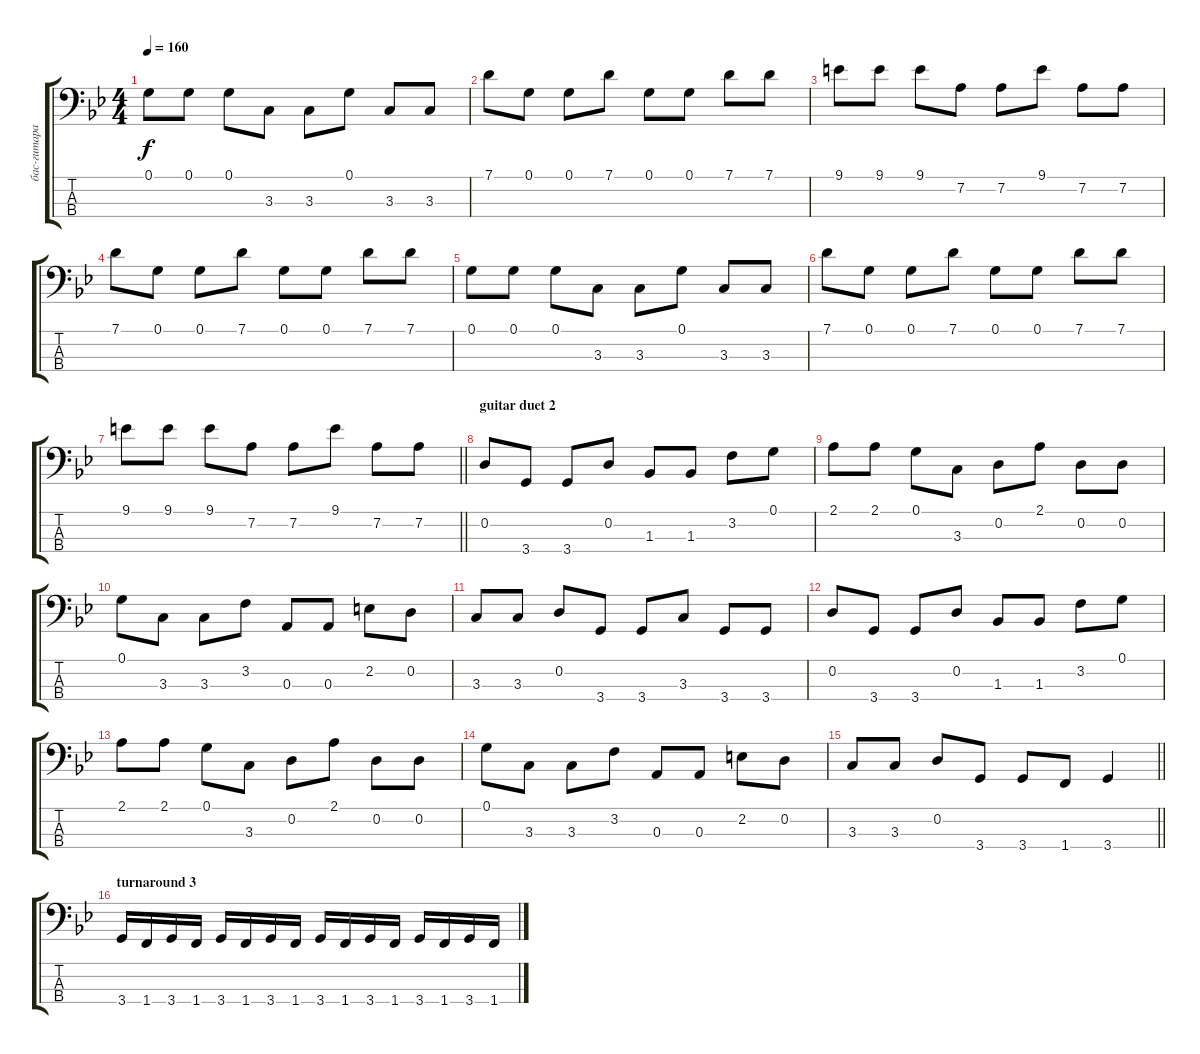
\track ("бас-гитара" "бас-гитара") {instrument electricbassfinger}
\staff {score tabs}
\tuning (G2 D2 A1 E1) {hide}
\ts (4 4)
\tempo 160
\clef f4
\ks gminor
0.1.8{dy f} 0.1.8 0.1.8 3.3.8 3.3.8 0.1.8 3.3.8 3.3.8 |
7.1.8 0.1.8 0.1.8 7.1.8 0.1.8 0.1.8 7.1.8 7.1.8 |
9.1.8 9.1.8 9.1.8 7.2.8 7.2.8 9.1.8 7.2.8 7.2.8 |
7.1.8 0.1.8 0.1.8 7.1.8 0.1.8 0.1.8 7.1.8 7.1.8 |
0.1.8 0.1.8 0.1.8 3.3.8 3.3.8 0.1.8 3.3.8 3.3.8 |
7.1.8 0.1.8 0.1.8 7.1.8 0.1.8 0.1.8 7.1.8 7.1.8 |
\barLineRight lightlight
9.1.8 9.1.8 9.1.8 7.2.8 7.2.8 9.1.8 7.2.8 7.2.8 |
\section ("" "guitar duet 2")
0.2.8 3.4.8 3.4.8 0.2.8 1.3.8 1.3.8 3.2.8 0.1.8 |
2.1.8 2.1.8 0.1.8 3.3.8 0.2.8 2.1.8 0.2.8 0.2.8 |
0.1.8 3.3.8 3.3.8 3.2.8 0.3.8 0.3.8 2.2.8 0.2.8 |
3.3.8 3.3.8 0.2.8 3.4.8 3.4.8 3.3.8 3.4.8 3.4.8 |
0.2.8 3.4.8 3.4.8 0.2.8 1.3.8 1.3.8 3.2.8 0.1.8 |
2.1.8 2.1.8 0.1.8 3.3.8 0.2.8 2.1.8 0.2.8 0.2.8 |
0.1.8 3.3.8 3.3.8 3.2.8 0.3.8 0.3.8 2.2.8 0.2.8 |
\barLineRight lightlight
3.3.8 3.3.8 0.2.8 3.4.8 3.4.8 1.4.8 3.4.4 |
\section ("" "turnaround 3")
3.4.16 1.4.16 3.4.16 1.4.16 3.4.16 1.4.16 3.4.16 1.4.16 3.4.16 1.4.16 3.4.16 1.4.16 3.4.16 1.4.16 3.4.16 1.4.16
